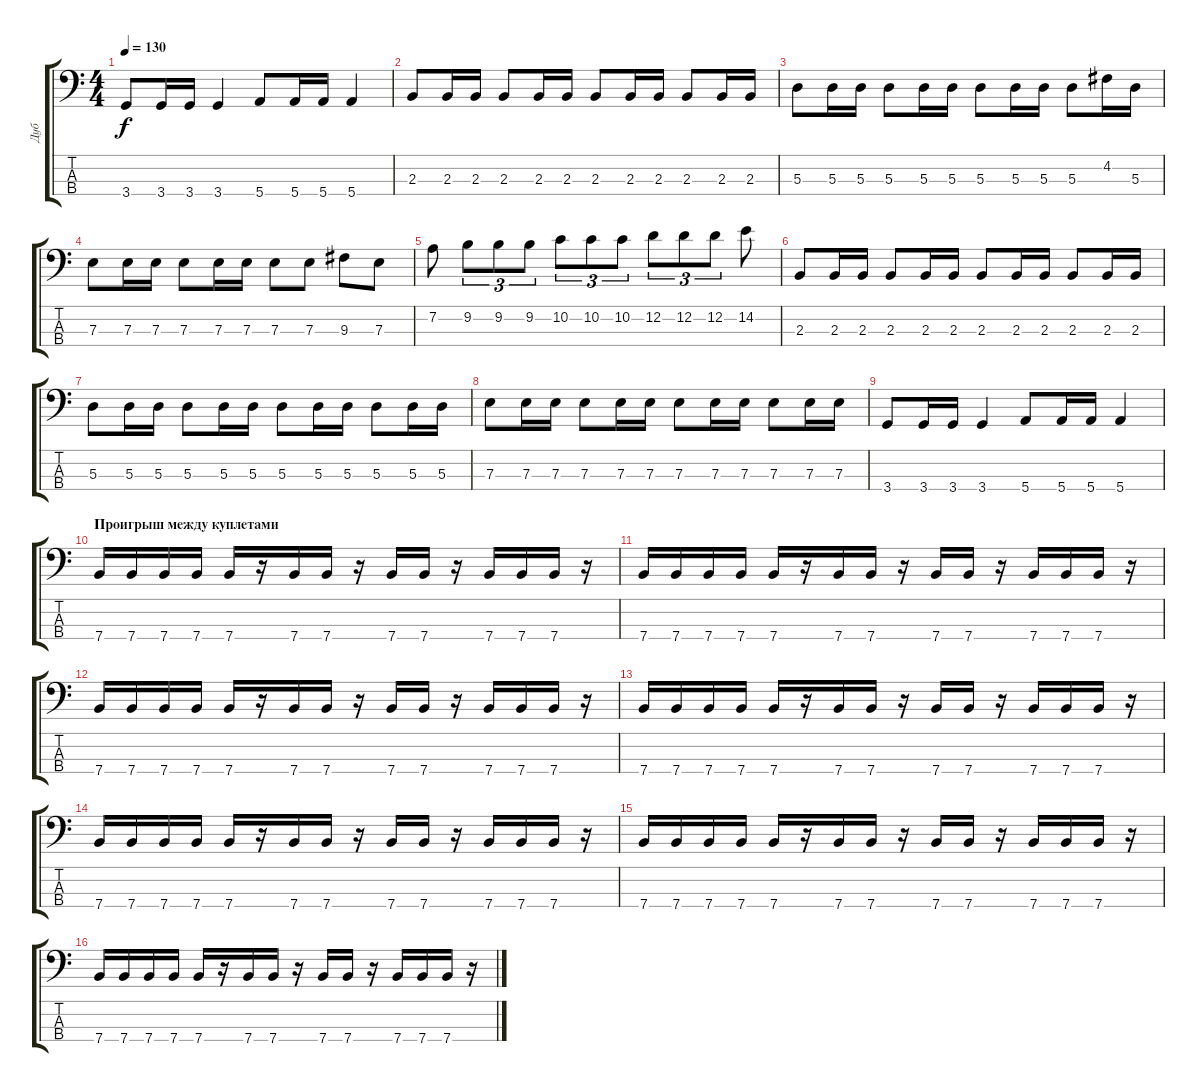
\track ("Дуб" "Дуб") {instrument electricbassfinger}
\staff {score tabs}
\tuning (G2 D2 A1 E1) {hide}
\ts (4 4)
\tempo 130
\clef f4
\ks c
3.4.8{dy f} 3.4.16 3.4.16 3.4.4 5.4.8 5.4.16 5.4.16 5.4.4 |
2.3.8 2.3.16 2.3.16 2.3.8 2.3.16 2.3.16 2.3.8 2.3.16 2.3.16 2.3.8 2.3.16 2.3.16 |
5.3.8 5.3.16 5.3.16 5.3.8 5.3.16 5.3.16 5.3.8 5.3.16 5.3.16 5.3.8 4.2.16 5.3.16 |
7.3.8 7.3.16 7.3.16 7.3.8 7.3.16 7.3.16 7.3.8 7.3.8 9.3.8 7.3.8 |
7.2.8 9.2.8{tu (3 2)} 9.2.8{tu (3 2)} 9.2.8{tu (3 2)} 10.2.8{tu (3 2)} 10.2.8{tu (3 2)} 10.2.8{tu (3 2)} 12.2.8{tu (3 2)} 12.2.8{tu (3 2)} 12.2.8{tu (3 2)} 14.2.8 |
2.3.8 2.3.16 2.3.16 2.3.8 2.3.16 2.3.16 2.3.8 2.3.16 2.3.16 2.3.8 2.3.16 2.3.16 |
5.3.8 5.3.16 5.3.16 5.3.8 5.3.16 5.3.16 5.3.8 5.3.16 5.3.16 5.3.8 5.3.16 5.3.16 |
7.3.8 7.3.16 7.3.16 7.3.8 7.3.16 7.3.16 7.3.8 7.3.16 7.3.16 7.3.8 7.3.16 7.3.16 |
3.4.8 3.4.16 3.4.16 3.4.4 5.4.8 5.4.16 5.4.16 5.4.4 |
\section ("" "Проигрыш между куплетами")
7.4.16 7.4.16 7.4.16 7.4.16 7.4.16 r.16 7.4.16 7.4.16 r.16 7.4.16 7.4.16 r.16 7.4.16 7.4.16 7.4.16 r.16 |
7.4.16 7.4.16 7.4.16 7.4.16 7.4.16 r.16 7.4.16 7.4.16 r.16 7.4.16 7.4.16 r.16 7.4.16 7.4.16 7.4.16 r.16 |
7.4.16 7.4.16 7.4.16 7.4.16 7.4.16 r.16 7.4.16 7.4.16 r.16 7.4.16 7.4.16 r.16 7.4.16 7.4.16 7.4.16 r.16 |
7.4.16 7.4.16 7.4.16 7.4.16 7.4.16 r.16 7.4.16 7.4.16 r.16 7.4.16 7.4.16 r.16 7.4.16 7.4.16 7.4.16 r.16 |
7.4.16 7.4.16 7.4.16 7.4.16 7.4.16 r.16 7.4.16 7.4.16 r.16 7.4.16 7.4.16 r.16 7.4.16 7.4.16 7.4.16 r.16 |
7.4.16 7.4.16 7.4.16 7.4.16 7.4.16 r.16 7.4.16 7.4.16 r.16 7.4.16 7.4.16 r.16 7.4.16 7.4.16 7.4.16 r.16 |
7.4.16 7.4.16 7.4.16 7.4.16 7.4.16 r.16 7.4.16 7.4.16 r.16 7.4.16 7.4.16 r.16 7.4.16 7.4.16 7.4.16 r.16
